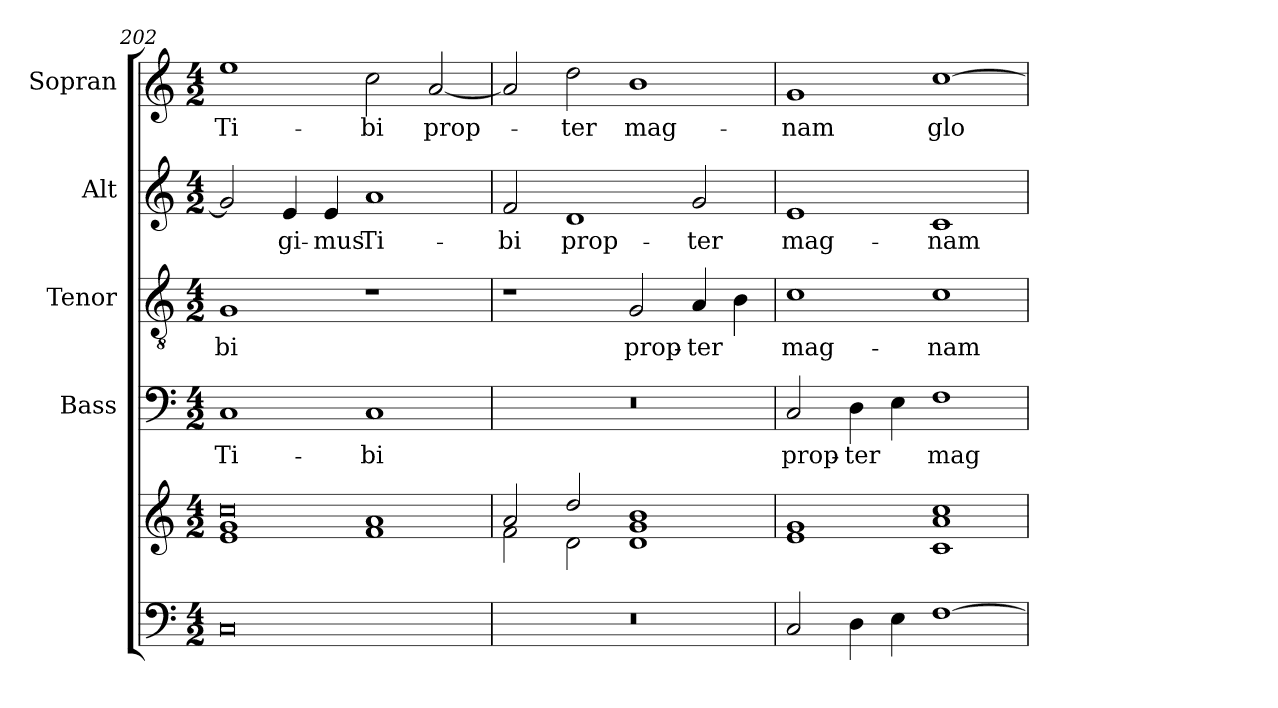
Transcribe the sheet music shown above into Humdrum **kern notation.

**kern	**kern	**kern	**text	**kern	**text	**kern	**text	**kern	**text
*part5	*part5	*part4	*part4	*part3	*part3	*part2	*part2	*part1	*part1
*staff6	*staff5	*staff4	*staff4	*staff3	*staff3	*staff2	*staff2	*staff1	*staff1
*	*	*I"Bass	*	*I"Tenor	*	*I"Alt	*	*I"Sopran	*
*	*	*I'B.	*	*I'T.	*	*I'A.	*	*I'S.	*
*clefF4	*clefG2	*clefF4	*	*clefGv2	*	*clefG2	*	*clefG2	*
*k[]	*k[]	*k[]	*	*k[]	*	*k[]	*	*k[]	*
*C:	*C:	*C:	*	*C:	*	*C:	*	*C:	*
*M4/2	*M4/2	*M4/2	*	*M4/2	*	*M4/2	*	*M4/2	*
=202	=202	=202	=202	=202	=202	=202	=202	=202	=202
*	*^	*	*	*	*	*	*	*	*
!	!	!	!	!LO:LY:b	!	!LO:LY:b	!	!	!	!LO:LY:b
0C	0cc	1e 1g	1C	Ti-	1G	-bi	2g/]	.	1ee	Ti-
!	!	!	!	!	!	!	!	!LO:LY:b	!	!
.	.	.	.	.	.	.	4e/	-gi-	.	.
!	!	!	!	!	!	!	!	!LO:LY:b	!	!
.	.	.	.	.	.	.	4e/	-mus	.	.
!	!	!	!	!LO:LY:b	!	!	!	!LO:LY:b	!	!LO:LY:b
.	.	1f 1a	1C	-bi	1r	.	1a	Ti-	2cc\	-bi
!	!	!	!	!	!	!	!	!	!	!LO:LY:b
.	.	.	.	.	.	.	.	.	[2a/	prop-
=203	=203	=203	=203	=203	=203	=203	=203	=203	=203	=203
!	!	!	!	!	!	!	!	!LO:LY:b	!	!
0r	2a/	2f\	0r	.	1r	.	2f/	-bi	2a/]	.
!	!	!	!	!	!	!	!	!LO:LY:b	!	!LO:LY:b
.	2dd/	2d\	.	.	.	.	1d	prop-	2dd\	-ter
!	!	!	!	!	!	!LO:LY:b	!	!	!	!LO:LY:b
.	1g 1b	1d	.	.	2G/	prop-	.	.	1b	mag-
!	!	!	!	!	!	!LO:LY:b	!	!LO:LY:b	!	!
.	.	.	.	.	4A/	-ter	2g/	-ter	.	.
.	.	.	.	.	4B\	.	.	.	.	.
*	*v	*v	*	*	*	*	*	*	*	*
!!LO:LB:g=z
=204	=204	=204	=204	=204	=204	=204	=204	=204	=204
!	!	!	!LO:LY:b	!	!LO:LY:b	!	!LO:LY:b	!	!LO:LY:b
2C/	1e 1g	2C/	prop-	1c	mag-	1e	mag-	1g	-nam
!	!	!	!LO:LY:b	!	!	!	!	!	!
4D\	.	4D\	-ter	.	.	.	.	.	.
4E\	.	4E\	.	.	.	.	.	.	.
!	!	!	!LO:LY:b	!	!LO:LY:b	!	!LO:LY:b	!	!LO:LY:b
[1F	1c 1a 1cc	1F	mag-	1c	-nam	1c	-nam	[1cc	glo-
=	=	=	=	=	=	=	=	=	=
*-	*-	*-	*-	*-	*-	*-	*-	*-	*-
